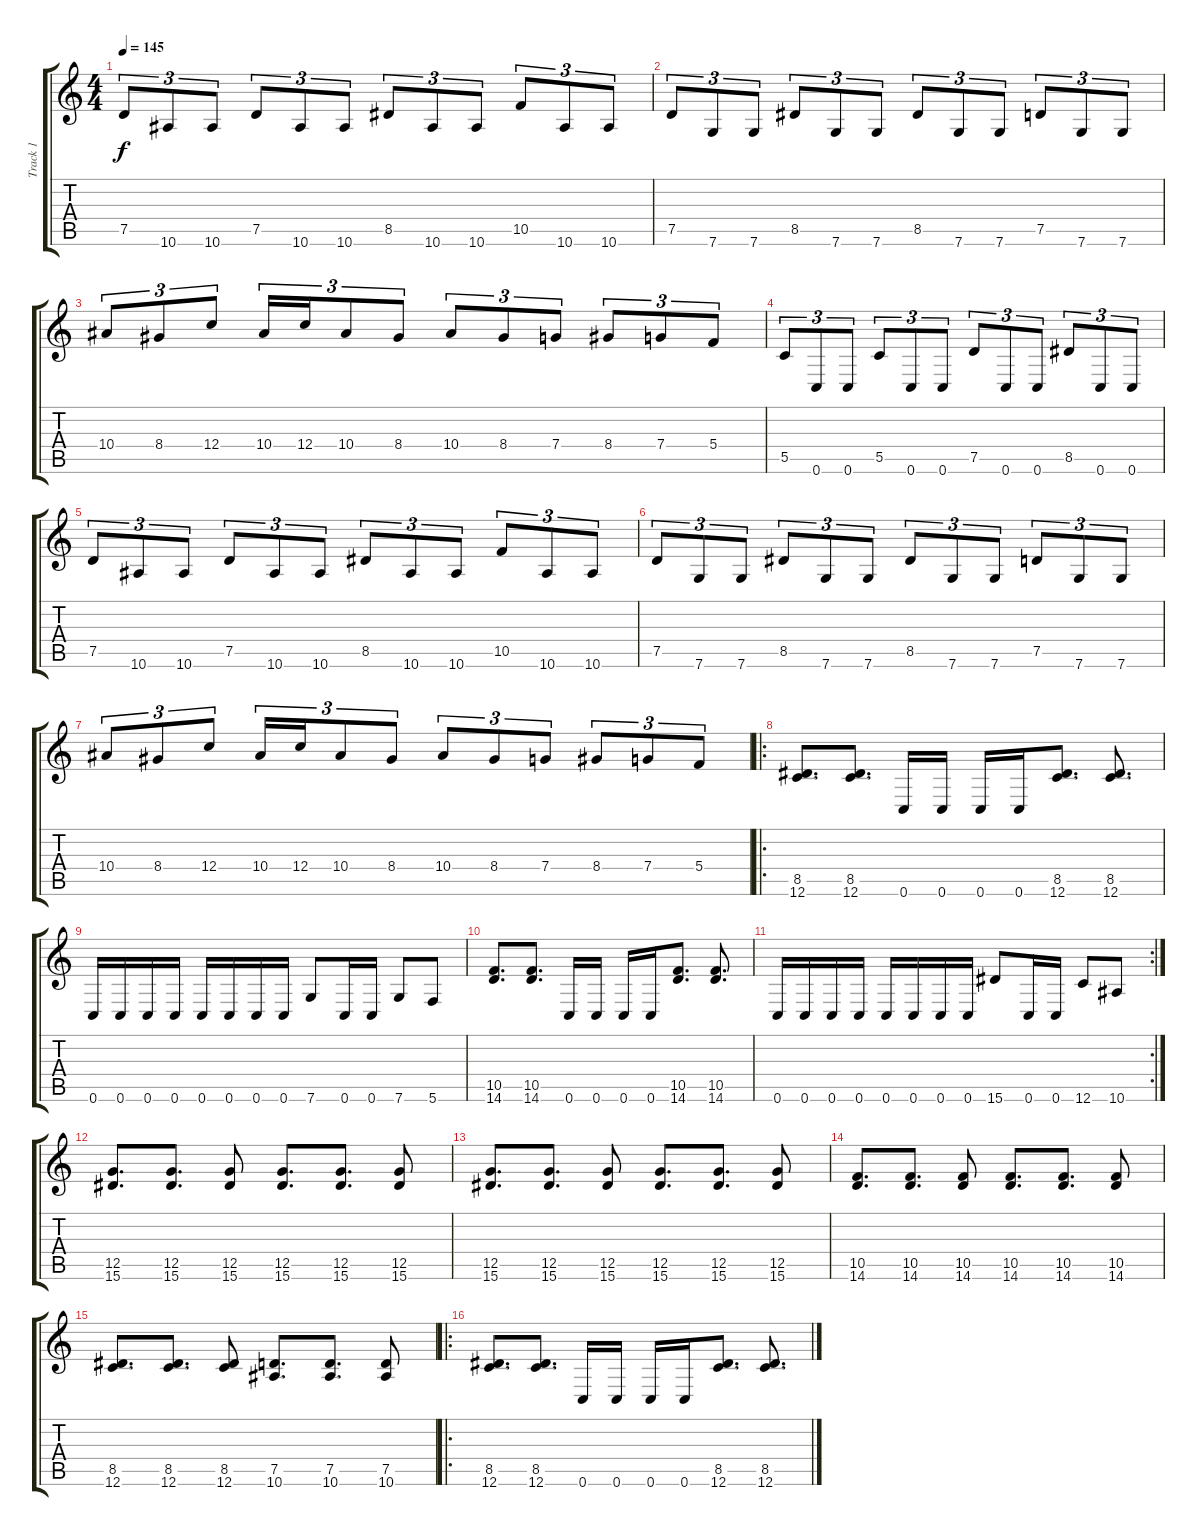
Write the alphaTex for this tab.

\track ("Track 1" "Track 1") {instrument distortionguitar}
\staff {score tabs}
\tuning (D4 A3 F3 C3 G2 C2) {hide}
\ts (4 4)
\tempo 145
\clef g2
\ks c
7.5.8{tu (3 2) dy f} 10.6.8{tu (3 2)} 10.6.8{tu (3 2)} 7.5.8{tu (3 2)} 10.6.8{tu (3 2)} 10.6.8{tu (3 2)} 8.5.8{tu (3 2)} 10.6.8{tu (3 2)} 10.6.8{tu (3 2)} 10.5.8{tu (3 2)} 10.6.8{tu (3 2)} 10.6.8{tu (3 2)} |
7.5.8{tu (3 2)} 7.6.8{tu (3 2)} 7.6.8{tu (3 2)} 8.5.8{tu (3 2)} 7.6.8{tu (3 2)} 7.6.8{tu (3 2)} 8.5.8{tu (3 2)} 7.6.8{tu (3 2)} 7.6.8{tu (3 2)} 7.5.8{tu (3 2)} 7.6.8{tu (3 2)} 7.6.8{tu (3 2)} |
10.4.8{tu (3 2)} 8.4.8{tu (3 2)} 12.4.8{tu (3 2)} 10.4.16{tu (3 2)} 12.4.16{tu (3 2)} 10.4.8{tu (3 2)} 8.4.8{tu (3 2)} 10.4.8{tu (3 2)} 8.4.8{tu (3 2)} 7.4.8{tu (3 2)} 8.4.8{tu (3 2)} 7.4.8{tu (3 2)} 5.4.8{tu (3 2)} |
5.5.8{tu (3 2)} 0.6.8{tu (3 2)} 0.6.8{tu (3 2)} 5.5.8{tu (3 2)} 0.6.8{tu (3 2)} 0.6.8{tu (3 2)} 7.5.8{tu (3 2)} 0.6.8{tu (3 2)} 0.6.8{tu (3 2)} 8.5.8{tu (3 2)} 0.6.8{tu (3 2)} 0.6.8{tu (3 2)} |
7.5.8{tu (3 2)} 10.6.8{tu (3 2)} 10.6.8{tu (3 2)} 7.5.8{tu (3 2)} 10.6.8{tu (3 2)} 10.6.8{tu (3 2)} 8.5.8{tu (3 2)} 10.6.8{tu (3 2)} 10.6.8{tu (3 2)} 10.5.8{tu (3 2)} 10.6.8{tu (3 2)} 10.6.8{tu (3 2)} |
7.5.8{tu (3 2)} 7.6.8{tu (3 2)} 7.6.8{tu (3 2)} 8.5.8{tu (3 2)} 7.6.8{tu (3 2)} 7.6.8{tu (3 2)} 8.5.8{tu (3 2)} 7.6.8{tu (3 2)} 7.6.8{tu (3 2)} 7.5.8{tu (3 2)} 7.6.8{tu (3 2)} 7.6.8{tu (3 2)} |
10.4.8{tu (3 2)} 8.4.8{tu (3 2)} 12.4.8{tu (3 2)} 10.4.16{tu (3 2)} 12.4.16{tu (3 2)} 10.4.8{tu (3 2)} 8.4.8{tu (3 2)} 10.4.8{tu (3 2)} 8.4.8{tu (3 2)} 7.4.8{tu (3 2)} 8.4.8{tu (3 2)} 7.4.8{tu (3 2)} 5.4.8{tu (3 2)} |
\ro
(8.5 12.6).8{d} (8.5 12.6).8{d} 0.6.16 0.6.16 0.6.16 0.6.16 (8.5 12.6).8{d} (8.5 12.6).8{d} |
0.6.16 0.6.16 0.6.16 0.6.16 0.6.16 0.6.16 0.6.16 0.6.16 7.6.8 0.6.16 0.6.16 7.6.8 5.6.8 |
(10.5 14.6).8{d} (10.5 14.6).8{d} 0.6.16 0.6.16 0.6.16 0.6.16 (10.5 14.6).8{d} (10.5 14.6).8{d} |
\rc 2
0.6.16 0.6.16 0.6.16 0.6.16 0.6.16 0.6.16 0.6.16 0.6.16 15.6.8 0.6.16 0.6.16 12.6.8 10.6.8 |
(12.5 15.6).8{d} (12.5 15.6).8{d} (12.5 15.6).8 (12.5 15.6).8{d} (12.5 15.6).8{d} (12.5 15.6).8 |
(12.5 15.6).8{d} (12.5 15.6).8{d} (12.5 15.6).8 (12.5 15.6).8{d} (12.5 15.6).8{d} (12.5 15.6).8 |
(10.5 14.6).8{d} (10.5 14.6).8{d} (10.5 14.6).8 (10.5 14.6).8{d} (10.5 14.6).8{d} (10.5 14.6).8 |
(8.5 12.6).8{d} (8.5 12.6).8{d} (8.5 12.6).8 (7.5 10.6).8{d} (7.5 10.6).8{d} (7.5 10.6).8 |
\ro
(8.5 12.6).8{d} (8.5 12.6).8{d} 0.6.16 0.6.16 0.6.16 0.6.16 (8.5 12.6).8{d} (8.5 12.6).8{d}
